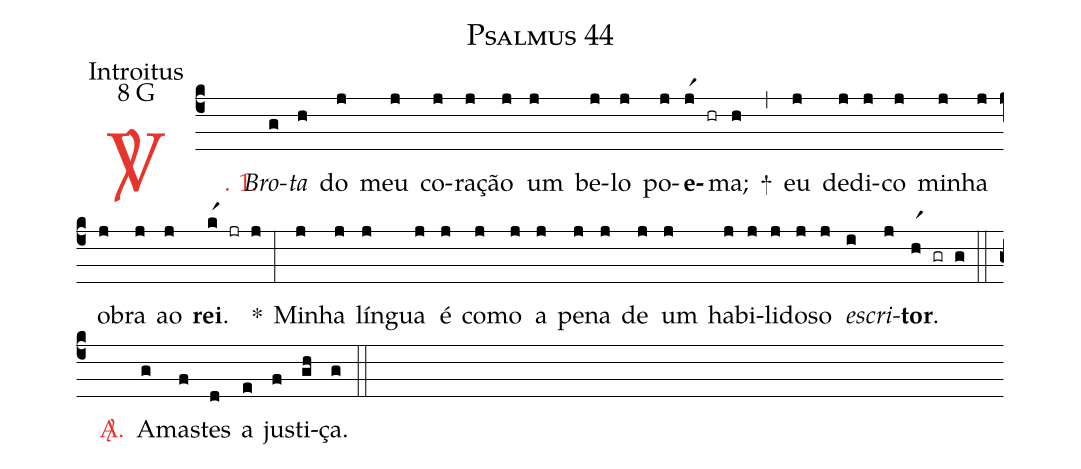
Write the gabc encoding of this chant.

name: Psalmus 44;
office-part: Introitus;
mode: 8;
mode-differentia: G;
%%
(c4)

<c><sp>V/</sp>. 1.</c>() <i>Bro</i>(g)<i>ta</i>(h) do(j) meu(j) co(j)ra(j)ção(j) um(j) be(j)lo(j) po(j)<b>e</b>(jr1 hr)ma;(h) +(,) eu(j) de(j)di(j)co(j) mi(j)nha(j) o(j)bra(j) ao(j) <b>rei</b>.(kr1 jr j) *(:) Mi(j)nha(j) lín(j)gua(j) é(j) co(j)mo(j) a(j) pe(j)na(j) de(j) um(j) ha(j)bi(j)li(j)do(j)so(j) <i>es</i>(i)<i>cri</i>(j)<b>tor</b>.(hr1 gr g)

(::)

<nlba><c><sp>A/</sp>.</c>() A</nlba>(g)mas(f)tes(d) a(e) jus(f)ti(gh)ça.(g)

(::)
